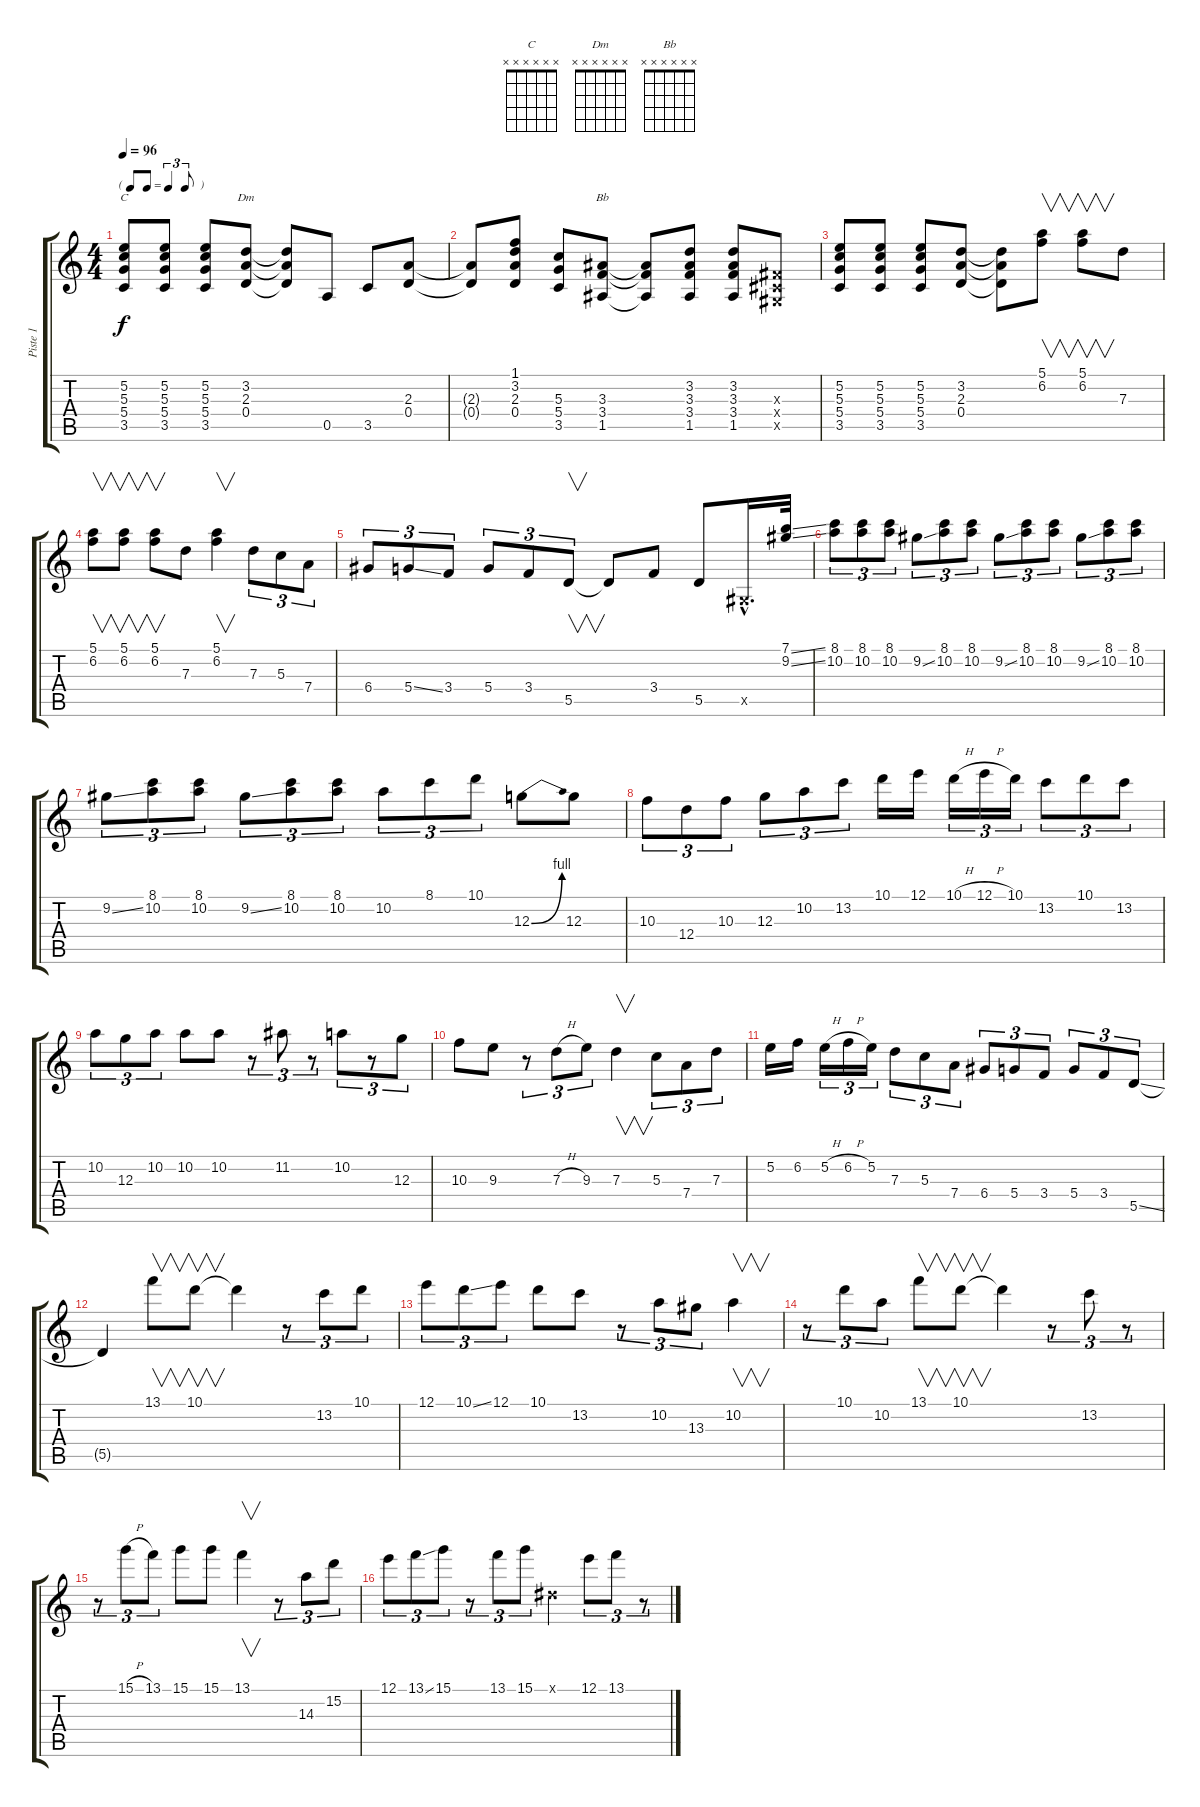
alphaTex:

\track ("Piste 1" "Piste 1") {instrument acousticguitarsteel}
\staff {score tabs}
\tuning (E4 B3 G3 D3 A2 E2) {hide}
\chord ("C" x x x x x x) {firstfret 0}
\chord ("Dm" x x x x x x) {firstfret 0}
\chord ("Bb" x x x x x x) {firstfret 0}
\ts (4 4)
\tf triplet8th
\tempo 96
\clef g2
\ks c
(5.2 5.3 5.4 3.5).8{ch "C" dy f} (5.2 5.3 5.4 3.5).8 (5.2 5.3 5.4 3.5).8 (3.2 2.3 0.4).8{ch "Dm"} (3.2{t} 2.3{t} 0.4{t}).8 0.5.8 3.5.8 (2.3 0.4).8 |
(2.3{t} 0.4{t}).8 (1.1 3.2 2.3 0.4).8 (5.3 5.4 3.5).8 (3.3 3.4 1.5).8{ch "Bb"} (3.3{t} 3.4{t} 1.5{t}).8 (3.2 3.3 3.4 1.5).8 (3.2 3.3 3.4 1.5).8 (-1.3{x} -1.4{x} -1.5{x}).8 |
(5.2 5.3 5.4 3.5).8 (5.2 5.3 5.4 3.5).8 (5.2 5.3 5.4 3.5).8 (3.2 2.3 0.4).8 (3.2{t} 2.3{t} 0.4{t}).8 (5.1 6.2).8{v} (5.1 6.2).8{v} 7.3.8 |
(5.1 6.2).8{v} (5.1 6.2).8{v} (5.1 6.2).8{v} 7.3.8 (5.1 6.2).4{v} 7.3.8{tu (3 2)} 5.3.8{tu (3 2)} 7.4.8{tu (3 2)} |
6.4.8{tu (3 2)} 5.4{ss}.8{tu (3 2)} 3.4.8{tu (3 2)} 5.4.8{tu (3 2)} 3.4.8{tu (3 2)} 5.5.8{v tu (3 2)} 5.5{t}.8 3.4.8 5.5.8 -1.5{hac x}.16{d} (7.1{ss} 9.2{ss}).32 |
(8.1 10.2).8{tu (3 2)} (8.1 10.2).8{tu (3 2)} (8.1 10.2).8{tu (3 2)} 9.2{ss}.8{tu (3 2)} (8.1 10.2).8{tu (3 2)} (8.1 10.2).8{tu (3 2)} 9.2{ss}.8{tu (3 2)} (8.1 10.2).8{tu (3 2)} (8.1 10.2).8{tu (3 2)} 9.2{ss}.8{tu (3 2)} (8.1 10.2).8{tu (3 2)} (8.1 10.2).8{tu (3 2)} |
9.2{ss}.8{tu (3 2)} (8.1 10.2).8{tu (3 2)} (8.1 10.2).8{tu (3 2)} 9.2{ss}.8{tu (3 2)} (8.1 10.2).8{tu (3 2)} (8.1 10.2).8{tu (3 2)} 10.2.8{tu (3 2)} 8.1.8{tu (3 2)} 10.1.8{tu (3 2)} 12.3{be (bend 0 0 60 4)}.8 12.3.8 |
10.3.8{tu (3 2)} 12.4.8{tu (3 2)} 10.3.8{tu (3 2)} 12.3.8{tu (3 2)} 10.2.8{tu (3 2)} 13.2.8{tu (3 2)} 10.1.16 12.1.16 10.1{h}.16{tu (3 2)} 12.1{h}.16{tu (3 2)} 10.1.16{tu (3 2)} 13.2.8{tu (3 2)} 10.1.8{tu (3 2)} 13.2.8{tu (3 2)} |
10.2.8{tu (3 2)} 12.3.8{tu (3 2)} 10.2.8{tu (3 2)} 10.2.8 10.2.8 r.8{tu (3 2)} 11.2.8{tu (3 2)} r.8{tu (3 2)} 10.2.8{tu (3 2)} r.8{tu (3 2)} 12.3.8{tu (3 2)} |
10.3.8 9.3.8 r.8{tu (3 2)} 7.3{h}.8{tu (3 2)} 9.3.8{tu (3 2)} 7.3.4{v} 5.3.8{tu (3 2)} 7.4.8{tu (3 2)} 7.3.8{tu (3 2)} |
5.2.16 6.2.16 5.2{h}.16{tu (3 2)} 6.2{h}.16{tu (3 2)} 5.2.16{tu (3 2)} 7.3.8{tu (3 2)} 5.3.8{tu (3 2)} 7.4.8{tu (3 2)} 6.4.8{tu (3 2)} 5.4.8{tu (3 2)} 3.4.8{tu (3 2)} 5.4.8{tu (3 2)} 3.4.8{tu (3 2)} 5.5{ss}.8{tu (3 2)} |
5.5{t}.4 13.1.8{v} 10.1.8{v} 10.1{t}.4 r.8{tu (3 2)} 13.2.8{tu (3 2)} 10.1.8{tu (3 2)} |
12.1.8{tu (3 2)} 10.1{ss}.8{tu (3 2)} 12.1.8{tu (3 2)} 10.1.8 13.2.8 r.8{tu (3 2)} 10.2.8{tu (3 2)} 13.3.8{tu (3 2)} 10.2.4{v} |
r.8{tu (3 2)} 10.1.8{tu (3 2)} 10.2.8{tu (3 2)} 13.1.8{v} 10.1.8{v} 10.1{t}.4 r.8{tu (3 2)} 13.2.8{tu (3 2)} r.8{tu (3 2)} |
r.8{tu (3 2)} 15.1{h}.8{tu (3 2)} 13.1.8{tu (3 2)} 15.1.8 15.1.8 13.1.4{v} r.8{tu (3 2)} 14.3.8{tu (3 2)} 15.2.8{tu (3 2)} |
12.1.8{tu (3 2)} 13.1{ss}.8{tu (3 2)} 15.1.8{tu (3 2)} r.8{tu (3 2)} 13.1.8{tu (3 2)} 15.1.8{tu (3 2)} -1.1{x}.4 12.1.8{tu (3 2)} 13.1.8{tu (3 2)} r.8{tu (3 2)}
